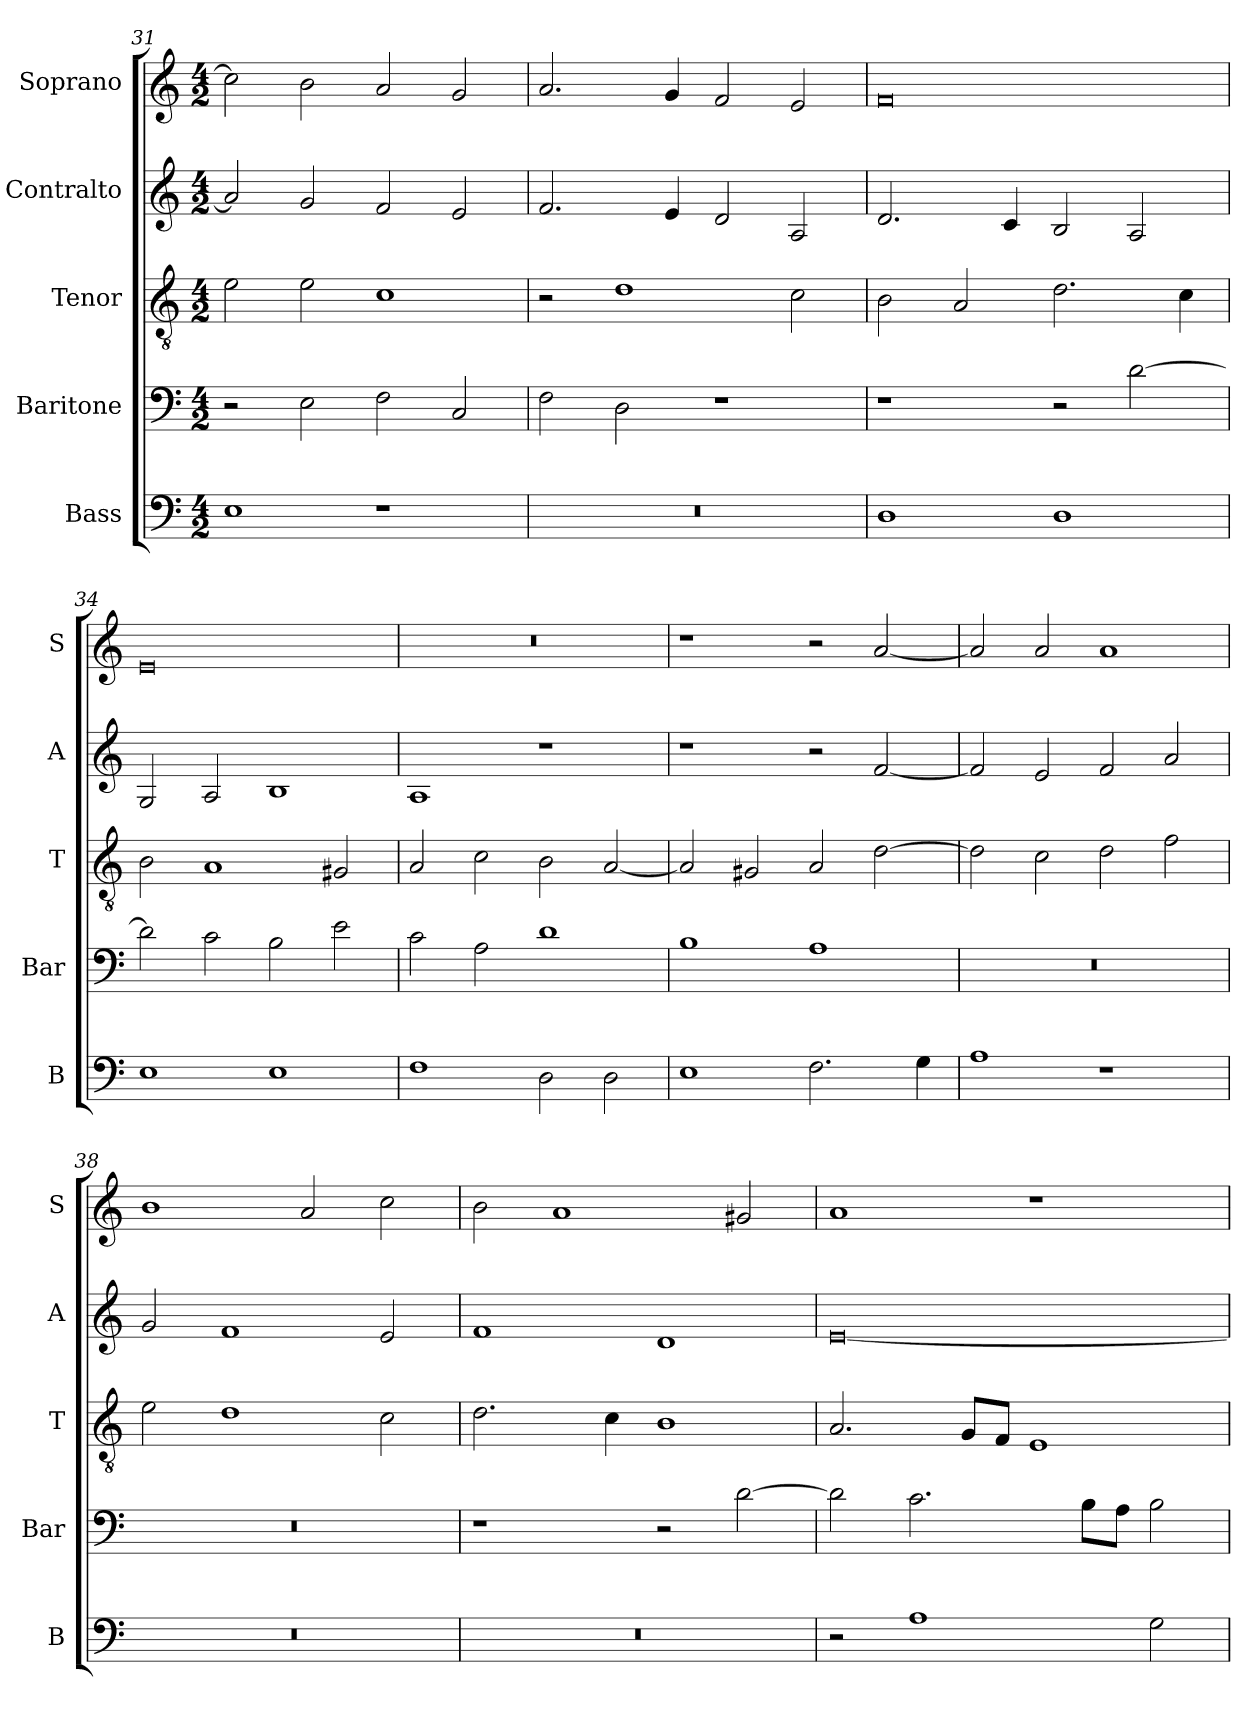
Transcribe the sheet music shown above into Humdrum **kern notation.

**kern	**kern	**kern	**kern	**kern
*part5	*part4	*part3	*part2	*part1
*staff5	*staff4	*staff3	*staff2	*staff1
*I"Bass	*I"Baritone	*I"Tenor	*I"Contralto	*I"Soprano
*I'B	*I'Bar	*I'T	*I'A	*I'S
*clefF4	*clefF4	*clefGv2	*clefG2	*clefG2
*k[]	*k[]	*k[]	*k[]	*k[]
*A:aeo	*A:aeo	*A:aeo	*A:aeo	*A:aeo
*M4/2	*M4/2	*M4/2	*M4/2	*M4/2
=31	=31	=31	=31	=31
1E	2r	2e	2a]	2cc]
.	2E	2e	2g	2b
1r	2F	1c	2f	2a
.	2C	.	2e	2g
=32	=32	=32	=32	=32
0r	2F	2r	2.f	2.a
.	2D	1d	.	.
.	.	.	4e	4g
.	1r	.	2d	2f
.	.	2c	2A	2e
=33	=33	=33	=33	=33
1D	1r	2B	2.d	0f
.	.	2A	.	.
.	.	.	4c	.
1D	2r	2.d	2B	.
.	[2d	.	2A	.
.	.	4c	.	.
=34	=34	=34	=34	=34
1E	2d]	2B	2G	0e
.	2c	1A	2A	.
1E	2B	.	1B	.
.	2e	2G#X	.	.
=35	=35	=35	=35	=35
1F	2c	2A	1A	0r
.	2A	2c	.	.
2D	1d	2B	1r	.
2D	.	[2A	.	.
=36	=36	=36	=36	=36
1E	1B	2A]	1r	1r
.	.	2G#X	.	.
2.F	1A	2A	2r	2r
.	.	[2d	[2f	[2a
4G	.	.	.	.
=37	=37	=37	=37	=37
1A	0r	2d]	2f]	2a]
.	.	2c	2e	2a
1r	.	2d	2f	1a
.	.	2f	2a	.
=38	=38	=38	=38	=38
0r	0r	2e	2g	1b
.	.	1d	1f	.
.	.	.	.	2a
.	.	2c	2e	2cc
=39	=39	=39	=39	=39
0r	1r	2.d	1f	2b
.	.	.	.	1a
.	.	4c	.	.
.	2r	1B	1d	.
.	[2d	.	.	2g#X
=40	=40	=40	=40	=40
2r	2d]	2.A	[0e	1a
1A	2.c	.	.	.
.	.	8G/L	.	.
.	.	8F/J	.	.
.	.	1E	.	1r
.	8B\L	.	.	.
.	8A\J	.	.	.
2G	2B	.	.	.
=	=	=	=	=
*-	*-	*-	*-	*-
